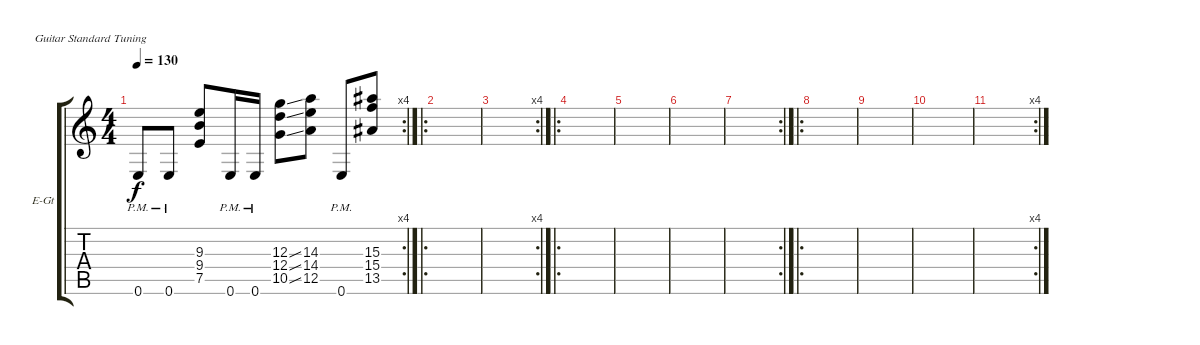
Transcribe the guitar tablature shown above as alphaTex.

\bracketExtendMode groupsimilarinstruments
\firstSystemTrackNameOrientation horizontal
\otherSystemsTrackNameOrientation horizontal
\track ("Clean guitar" "E-Gt") {instrument electricguitarclean}
\staff {score tabs}
\tuning (E4 B3 G3 D3 A2 E2)
\rc 4
\ts (4 4)
\tempo 130
\clef g2
\scale
0.333333
\ks c
0.6{pm}.8{dy f} 0.6{pm}.8 (9.3 9.4 7.5).8 0.6{pm}.16 0.6{pm}.16 (12.3{ss} 12.4{ss} 10.5{ss}).8 (14.3 14.4 12.5).8 0.6{pm}.8 (15.3 15.4 13.5).8 |
\ro
\scale
0.342723 |
\rc 4
\scale
0.314554 |
\ro
\scale
0.342723 |
\scale
0.322751 |
\scale
0.322751 |
\rc 2
\scale
0.354497 |
\ro
\scale
0.333333 |
\scale
0.333333 |
\scale
0.333333 |
\rc 4
